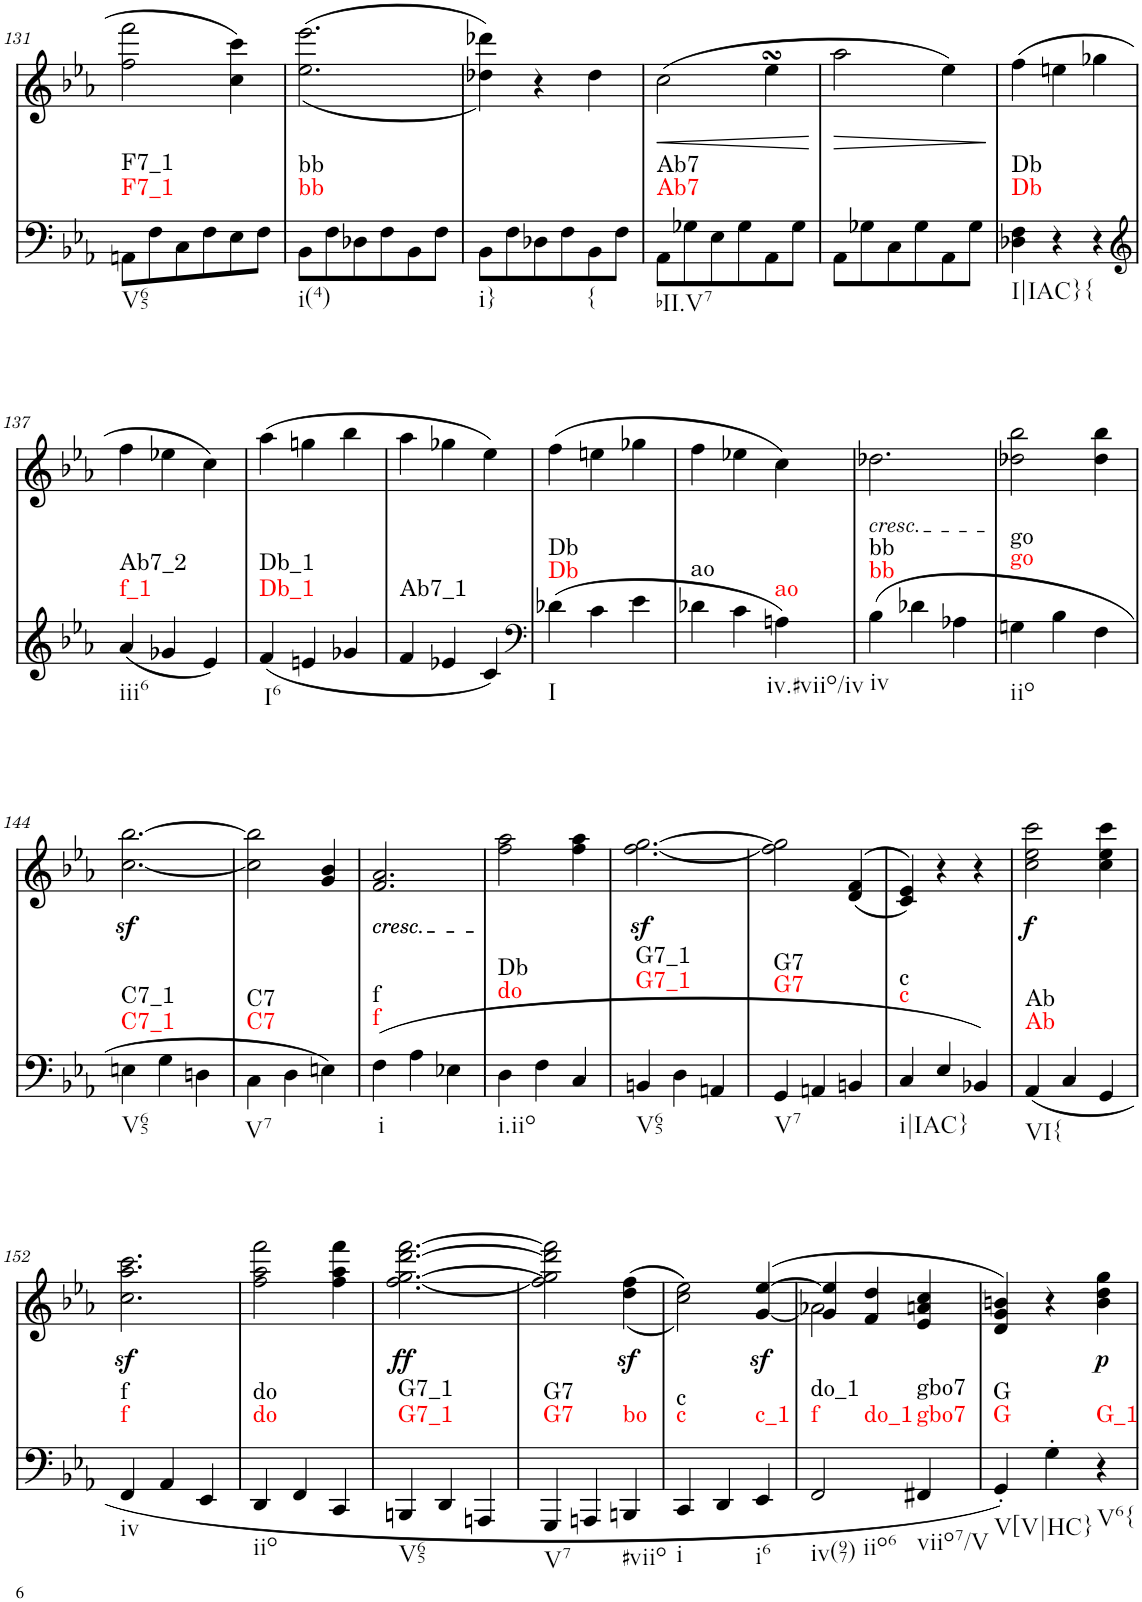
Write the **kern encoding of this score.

**kern	**harte	**kern	**dynam
*part2	*part2	*part1	*part1
*staff2	*	*staff1	*staff1
*I"piano	*	*I"piano	*
*I'Pno	*	*I'Pno	*
!!LO:PB:g=z
*clefF4	*	*clefG2	*
*k[b-e-a-]	*	*k[b-e-a-]	*
*c:	*	*c:	*
*M3/4	*	*M3/4	*
=131	=131	=131	=131
!	!LO:H:n=1:kt=F7_1	!	!
!	!LO:H:n=2:kt=F7_1	!	!
8AAn\L	N N	2ff\ 2fff\	.
8F\	.	.	.
8C\	.	.	.
8F\	.	.	.
8E-\	.	4cc\ 4ccc\	.
8F\J	.	.	.
=132	=132	=132	=132
!	!LO:H:n=1:kt=bb	!	!
!	!LO:H:n=2:kt=bb	!	!
8BB-\L	N N	(<(2.ee-\ 2.eee-\	.
8F\	.	.	.
8D-X\	.	.	.
8F\	.	.	.
8BB-\	.	.	.
8F\J	.	.	.
=133	=133	=133	=133
8BB-\L	.	4dd-X\ 4ddd-X\))	.
8F\	.	.	.
8D-X\	.	4r	.
8F\	.	.	.
!	!LO:H:kt={	!	!
8BB-\	N	4dd-\	.
8F\J	.	.	.
=134	=134	=134	=134
!	!LO:H:n=1:kt=Ab7	!	!LO:HP:b
!	!LO:H:n=2:kt=Ab7	!	!
8AA-\L	N N	(2cc\	<
8G-X\	.	.	.
8E-\	.	.	.
8G-\	.	.	.
8AA-\	.	4ee-sSSs\	.
8G-\J	.	.	.
.	.	.	[
=135	=135	=135	=135
!	!	!	!LO:HP:b
8AA-\L	.	2aa-\	>
8G-X\	.	.	.
8C\	.	.	.
8G-\	.	.	.
8AA-\	.	4ee-\)	.
8G-\J	.	.	.
.	.	.	]
=136	=136	=136	=136
!	!LO:H:n=1:kt=Db	!	!
!	!LO:H:n=2:kt=Db	!	!
4D-X\ 4F\	N N	(4ff\	.
4r	.	4een\	.
4r	.	4gg-X\	.
!!LO:LB:g=z
=137	=137	=137	=137
*clefG2	*	*	*
!	!LO:H:n=1:kt=f_1	!	!
!	!LO:H:n=2:kt=Ab7_2	!	!
(4a-/	N N	4ff\	.
4g-X/	.	4ee-X\	.
4e-/)	.	4cc\)	.
=138	=138	=138	=138
!	!LO:H:n=1:kt=Db_1	!	!
!	!LO:H:n=2:kt=Db_1	!	!
(4f/	N N	(4aa-\	.
4en/	.	4ggn\	.
4g-X/	.	4bb-\	.
=139	=139	=139	=139
!	!LO:H:kt=Ab7_1	!	!
4f/	N	4aa-\	.
4e-X/	.	4gg-X\	.
4c/)	.	4ee-\)	.
=140	=140	=140	=140
*clefF4	*	*	*
!	!LO:H:n=1:kt=Db	!	!
!	!LO:H:n=2:kt=Db	!	!
(4d-X\	N N	(4ff\	.
4c\	.	4een\	.
4e-\	.	4gg-X\	.
=141	=141	=141	=141
!	!LO:H:kt=ao	!	!
4d-X\	N	4ff\	.
4c\	.	4ee-X\	.
!	!LO:H:kt=ao	!	!
4An\)	N	4cc\)	.
=142	=142	=142	=142
!	!LO:H:n=1:kt=bb	!LO:TX:b:i:t=cresc.	!
!	!LO:H:n=2:kt=bb	!	!
(4B-\	N N	2.dd-X\	.
4d-X\	.	.	.
4A-X\	.	.	.
=143	=143	=143	=143
!	!LO:H:n=1:kt=go	!	!
!	!LO:H:n=2:kt=go	!	!
4Gn\	N N	2dd-X\ 2bb-\	.
4B-\	.	.	.
4F\	.	4dd-\ 4bb-\	.
!!LO:LB:g=z
=144	=144	=144	=144
!	!LO:H:n=1:kt=C7_1	!	!
!	!LO:H:n=2:kt=C7_1	!	!
4En\	N N	[2.cc\z< [2.bb-\z<	.
4G\	.	.	.
4Dn\	.	.	.
=145	=145	=145	=145
!	!LO:H:n=1:kt=C7	!	!
!	!LO:H:n=2:kt=C7	!	!
4C\	N N	2cc\] 2bb-\]	.
4D\	.	.	.
4En\)	.	4g/ 4b-/	.
=146	=146	=146	=146
!	!	!LO:TX:b:i:t=cresc.	!
!	!LO:H:n=1:kt=f	!LO:TX:b:i:t=cresc.	!
!	!LO:H:n=2:kt=f	!	!
(4F\	N N	2.f/ 2.a-/	.
4A-\	.	.	.
4E-X\	.	.	.
=147	=147	=147	=147
!	!LO:H:n=1:kt=do	!	!
!	!LO:H:n=2:kt=Db	!	!
4D\	N N	2ff\ 2aa-\	.
4F\	.	.	.
4C/	.	4ff\ 4aa-\	.
=148	=148	=148	=148
!	!LO:H:n=1:kt=G7_1	!	!
!	!LO:H:n=2:kt=G7_1	!	!
4BBn/	N N	[2.ff\z< [2.gg\z<	.
4D\	.	.	.
4AAn/	.	.	.
=149	=149	=149	=149
!	!LO:H:n=1:kt=G7	!	!
!	!LO:H:n=2:kt=G7	!	!
4GG/	N N	2ff\] 2gg\]	.
4AAn/	.	.	.
4BBn/	.	((>4d/ 4f/	.
=150	=150	=150	=150
!	!LO:H:n=1:kt=c	!	!
!	!LO:H:n=2:kt=c	!	!
4C/	N N	4c/ 4e-/))	.
4E-/	.	4r	.
4BB-X/)	.	4r	.
=151	=151	=151	=151
!	!LO:H:n=1:kt=Ab	!	!LO:DY:b
!	!LO:H:n=2:kt=Ab	!	!
(4AA-/	N N	2cc\ 2ee-\ 2ccc\	f
4C/	.	.	.
4GG/	.	4cc\ 4ee-\ 4ccc\	.
!!LO:LB:g=z
=152	=152	=152	=152
!	!LO:H:n=1:kt=f	!	!
!	!LO:H:n=2:kt=f	!	!
4FF/	N N	2.cc\z< 2.aa-\z< 2.ccc\z<	.
4AA-/	.	.	.
4EE-/	.	.	.
=153	=153	=153	=153
!	!LO:H:n=1:kt=do	!	!
!	!LO:H:n=2:kt=do	!	!
4DD/	N N	2ff\ 2aa-\ 2fff\	.
4FF/	.	.	.
4CC/	.	4ff\ 4aa-\ 4fff\	.
=154	=154	=154	=154
!	!LO:H:n=1:kt=G7_1	!	!LO:DY:b
!	!LO:H:n=2:kt=G7_1	!	!
4BBBn/	N N	[2.ff\ [2.gg\ [2.ddd\ [2.fff\	ff
4DD/	.	.	.
4AAAn/	.	.	.
=155	=155	=155	=155
!	!LO:H:n=1:kt=G7	!	!
!	!LO:H:n=2:kt=G7	!	!
4GGG/	N N	2ff\] 2gg\] 2ddd\] 2fff\]	.
4AAAn/	.	.	.
!	!LO:H:kt=bo	!	!
4BBBn/	N	(<(4dd\z< 4ff\z<	.
=156	=156	=156	=156
!	!LO:H:n=1:kt=c	!	!
!	!LO:H:n=2:kt=c	!	!
4CC/	N N	2cc\ 2ee-\))	.
4DD/	.	.	.
!	!LO:H:kt=c_1	!	!
4EE-/	N	([<4g/z< [4ee-/z<	.
=157	=157	=157	=157
*	*	*^	*
!	!LO:H:n=1:kt=f	!	!	!
!	!LO:H:n=2:kt=do_1	!	!	!
!	!LO:H:n=3:kt=do_1	!	!	!
2FF/	N N N	4g/] 4ee-/]	2a-X\	.
.	.	4f/ 4dd/	.	.
!	!LO:H:n=1:kt=gbo7	!	!	!
!	!LO:H:n=2:kt=gbo7	!	!	!
4FF#X/	N N	4e-/ 4an/ 4cc/	4ryy	.
=158	=158	=158	=158	=158
!	!LO:H:n=1:kt=G	!	!	!
!	!LO:H:n=2:kt=G	!	!	!
*	*	*v	*v	*
4GG'/)	N N	4d/ 4g/ 4bn/)	.
4G'\	.	4r	.
!	!LO:H:kt=G_1	!	!LO:DY:b
4r	N	4b\ 4dd\ 4gg\	p
=	=	=	=
*-	*-	*-	*-
